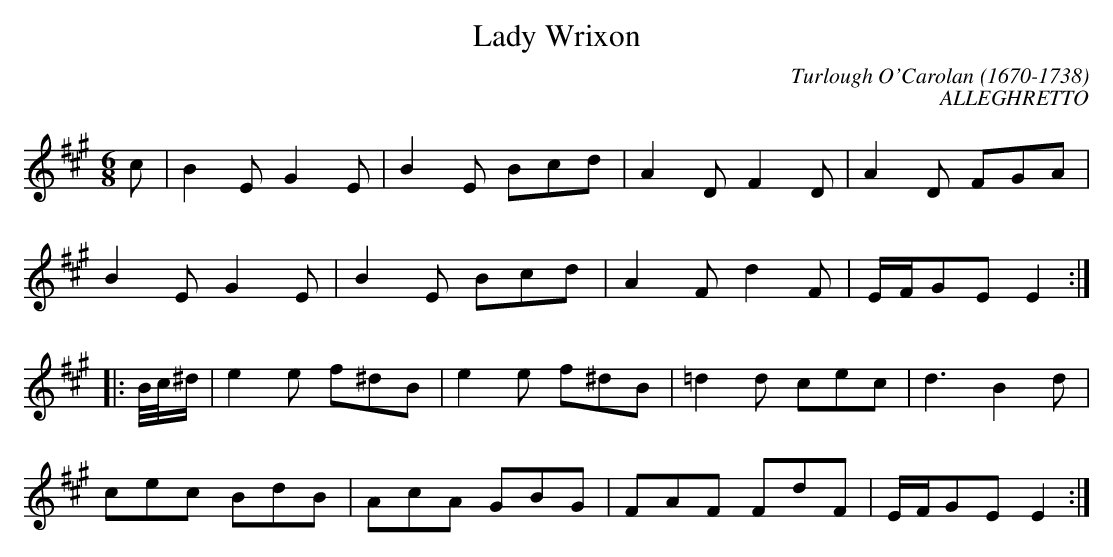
X:1occ
T:Lady Wrixon
C:Turlough O'Carolan (1670-1738)
C:ALLEGHRETTO
M:6/8
L:1/8
K:A
c|B2E G2E|B2E Bcd|A2D F2D|A2D FGA|
B2E G2E|B2E Bcd|A2F d2F|E/2F/2GE E2:|
|:B/4c/4^d/2|e2e f^dB|e2e f^dB|=d2d cec|d3B2d|
cec BdB|AcA GBG|FAF FdF|E/2F/2GE E2:|
